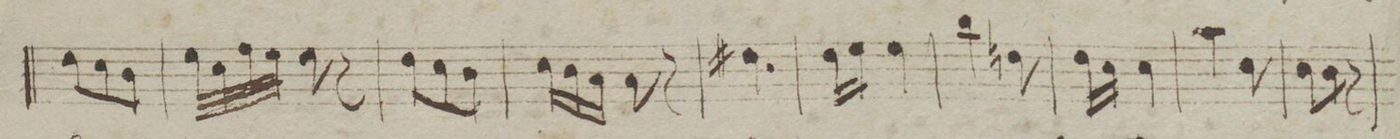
**kern	**dynam
*I"Clarinetto 1mo in B.	*
*clefG2	*
*k[b-e-]	*
*M3/8	*
8cc\L	.
8b-\	.
8a\J	.
=88	=88
32dd\LLL	.
32b-\	.
32ee-\	.
32dd\JJJ	.
8dd\	.
8r	.
=89	=89
8cc\L	.
8b-\	.
8a\J	.
=90	=90
24b-\LL	.
24a\	.
24g\JJ	.
8g\	.
8r	.
=91	=91
4.cc#X\	.
=92	=92
16cc\LL	.
16dd\JJ	.
4dd\	.
=93	=93
4aa\	.
8ccn\	.
=94	=94
16cc\LL	.
16b-\JJ	.
4b-\	.
=95	=95
4gg\	.
8b-\	.
=96	=96
8b-\L	.
8a\J	.
8r	.
=97	=97
*-	*-
